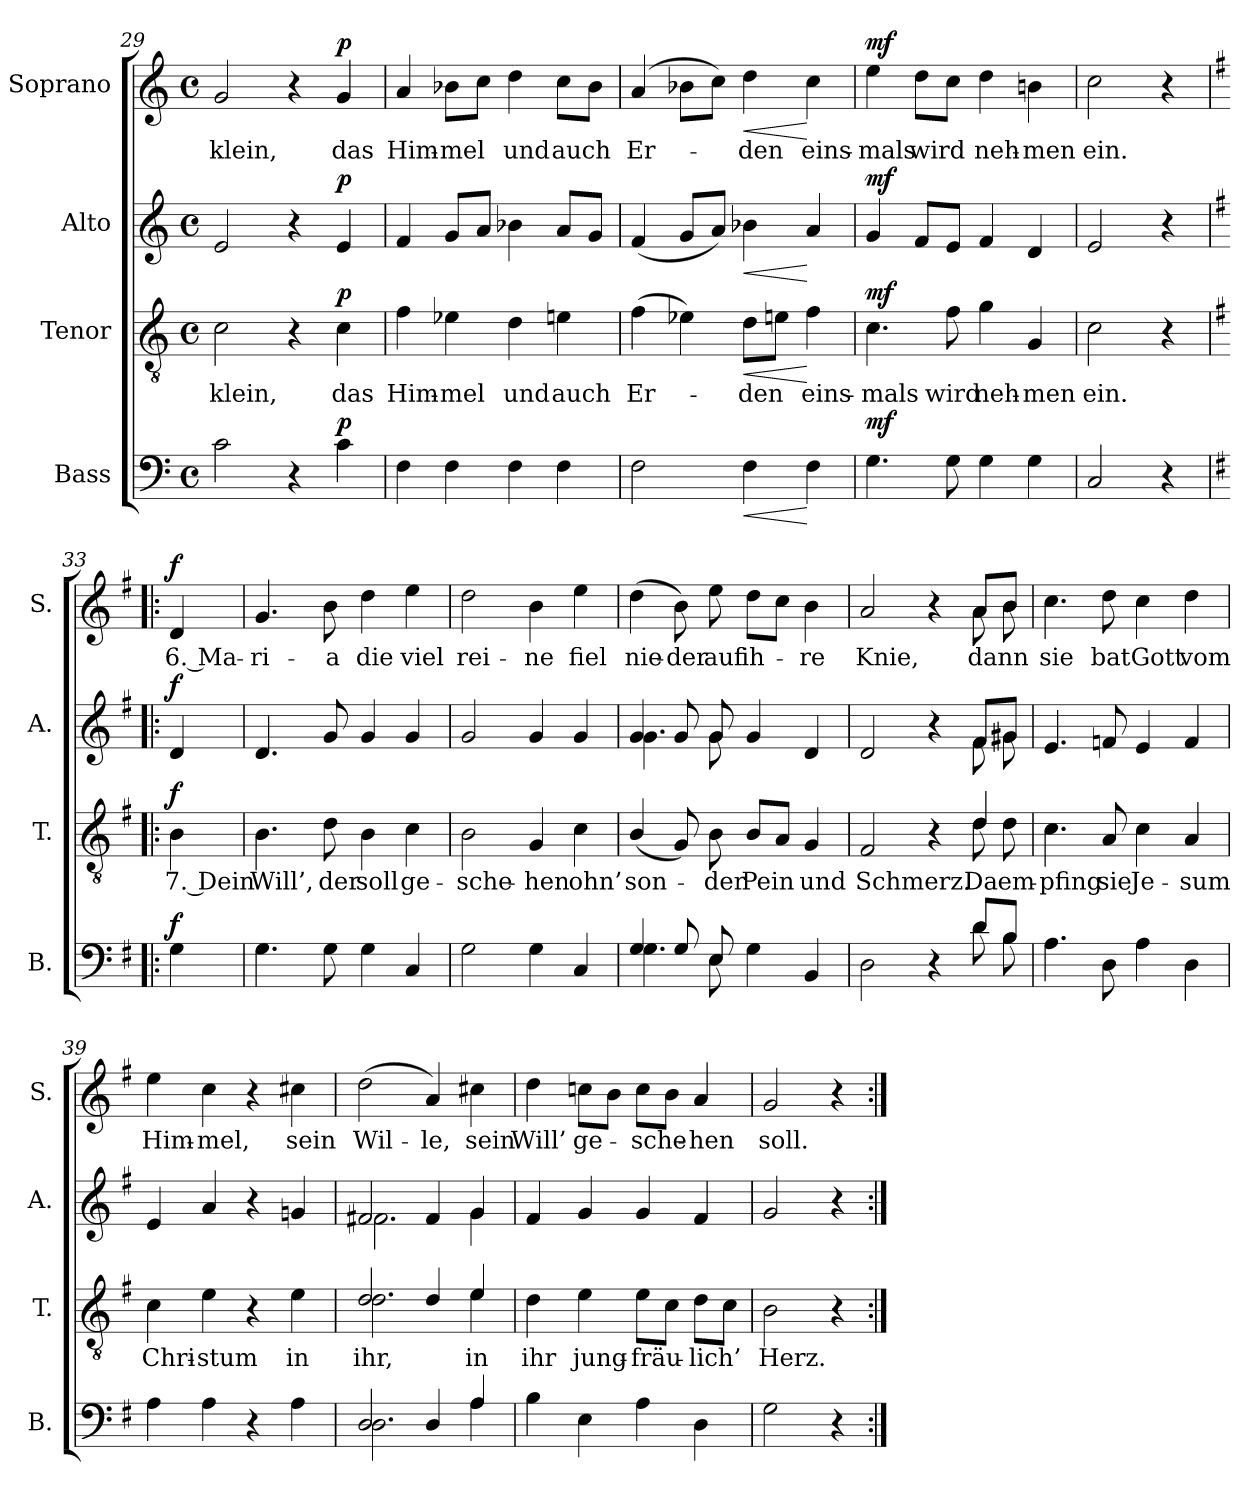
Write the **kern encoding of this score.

**kern	**dynam	**kern	**text	**dynam	**kern	**dynam	**kern	**text	**dynam
*part4	*part4	*part3	*part3	*part3	*part2	*part2	*part1	*part1	*part1
*staff4	*staff4	*staff3	*staff3	*staff3	*staff2	*staff2	*staff1	*staff1	*staff1
*I"Bass	*	*I"Tenor	*	*	*I"Alto	*	*I"Soprano	*	*
*I'B.	*	*I'T.	*	*	*I'A.	*	*I'S.	*	*
*clefF4	*	*clefGv2	*	*	*clefG2	*	*clefG2	*	*
*k[]	*	*k[]	*	*	*k[]	*	*k[]	*	*
*M4/4	*	*M4/4	*	*	*M4/4	*	*M4/4	*	*
*met(c)	*	*met(c)	*	*	*met(c)	*	*met(c)	*	*
=29	=29	=29	=29	=29	=29	=29	=29	=29	=29
!	!	!	!LO:LY:b	!	!	!	!	!LO:LY:b	!
2c\	.	2c\	klein,	.	2e/	.	2g/	klein,	.
4r	.	4r	.	.	4r	.	4r	.	.
!	!LO:DY:a	!	!LO:LY:b	!LO:DY:a	!	!LO:DY:a	!	!LO:LY:b	!LO:DY:a
4c\	p	4c\	das	p	4e/	p	4g/	das	p
=30	=30	=30	=30	=30	=30	=30	=30	=30	=30
!	!	!	!LO:LY:b	!	!	!	!	!LO:LY:b	!
4F\	.	4f\	Him-	.	4f/	.	4a/	Him-	.
!	!	!	!LO:LY:b	!	!	!	!	!LO:LY:b	!
4F\	.	4e-X\	mel	.	8g/L	.	8b-X\L	mel	.
.	.	.	.	.	8a/J	.	8cc\J	.	.
!	!	!	!LO:LY:b	!	!	!	!	!LO:LY:b	!
4F\	.	4d\	und	.	4b-X\	.	4dd\	und	.
!	!	!	!LO:LY:b	!	!	!	!	!LO:LY:b	!
4F\	.	4en\	auch	.	8a/L	.	8cc\L	auch	.
.	.	.	.	.	8g/J	.	8b-\J	.	.
!!LO:LB:g=z
=31	=31	=31	=31	=31	=31	=31	=31	=31	=31
!	!	!	!LO:LY:b	!	!	!	!	!LO:LY:b	!
2F\	.	(4f\	Er-	.	(4f/	.	(4a/	Er-	.
.	.	4e-X\)	.	.	8g/L	.	8b-X\L	.	.
.	.	.	.	.	8a/J)	.	8cc\J)	.	.
!	!LO:HP:b	!	!LO:LY:b	!LO:HP:b	!	!LO:HP:b	!	!LO:LY:b	!LO:HP:b
4F\	<	8d\L	-den	<	4b-X\	<	4dd\	-den	<
.	.	8en\J	.	.	.	.	.	.	.
!	!	!	!LO:LY:b	!	!	!	!	!LO:LY:b	!
4F\	[	4f\	eins-	[	4a/	[	4cc\	eins-	[
=32	=32	=32	=32	=32	=32	=32	=32	=32	=32
!	!LO:DY:a	!	!LO:LY:b	!LO:DY:a	!	!LO:DY:a	!	!LO:LY:b	!LO:DY:a
4.G\	mf	4.c\	-mals	mf	4g/	mf	4ee\	-mals	mf
!	!	!	!	!	!	!	!	!LO:LY:b	!
.	.	.	.	.	8f/L	.	8dd\L	wird	.
!	!	!	!LO:LY:b	!	!	!	!	!	!
8G\	.	8f\	wird	.	8e/J	.	8cc\J	.	.
!	!	!	!LO:LY:b	!	!	!	!	!LO:LY:b	!
4G\	.	4g\	neh-	.	4f/	.	4dd\	neh-	.
!	!	!	!LO:LY:b	!	!	!	!	!LO:LY:b	!
4G\	.	4G/	-men	.	4d/	.	4bn\	-men	.
=33	=33	=33	=33	=33	=33	=33	=33	=33	=33
!	!	!	!LO:LY:b	!	!	!	!	!LO:LY:b	!
2C/	.	2c\	ein.	.	2e/	.	2cc\	ein.	.
4r	.	4r	.	.	4r	.	4r	.	.
=33X2!|:	=33X2!|:	=33X2!|:	=33X2!|:	=33X2!|:	=33X2!|:	=33X2!|:	=33X2!|:	=33X2!|:	=33X2!|:
*k[f#]	*	*k[f#]	*	*	*k[f#]	*	*k[f#]	*	*
!	!LO:DY:a	!	!LO:LY:b	!LO:DY:a	!	!LO:DY:a	!	!LO:LY:b	!LO:DY:a
4G\	f	4B\	7. Dein	f	4d/	f	4d/	6. Ma-	f
=34	=34	=34	=34	=34	=34	=34	=34	=34	=34
!	!	!	!LO:LY:b	!	!	!	!	!LO:LY:b	!
4.G\	.	4.B\	Will’,	.	4.d/	.	4.g/	-ri-	.
!	!	!	!LO:LY:b	!	!	!	!	!LO:LY:b	!
8G\	.	8d\	der	.	8g/	.	8b\	-a	.
!	!	!	!LO:LY:b	!	!	!	!	!LO:LY:b	!
4G\	.	4B\	soll	.	4g/	.	4dd\	die	.
!	!	!	!LO:LY:b	!	!	!	!	!LO:LY:b	!
4C/	.	4c\	ge-	.	4g/	.	4ee\	viel	.
!!LO:LB:g=z
=35	=35	=35	=35	=35	=35	=35	=35	=35	=35
!	!	!	!LO:LY:b	!	!	!	!	!LO:LY:b	!
2G\	.	2B\	-sche-	.	2g/	.	2dd\	rei-	.
!	!	!	!LO:LY:b	!	!	!	!	!LO:LY:b	!
4G\	.	4G/	-hen	.	4g/	.	4b\	-ne	.
!	!	!	!LO:LY:b	!	!	!	!	!LO:LY:b	!
4C/	.	4c\	ohn’	.	4g/	.	4ee\	fiel	.
=36	=36	=36	=36	=36	=36	=36	=36	=36	=36
*^	*	*	*	*	*^	*	*	*	*
!	!LO:N:head=solid	!	!	!LO:LY:b	!	!	!LO:N:head=solid	!	!	!LO:LY:b	!
4G/	4.G\	.	(4B/	son-	.	4g/	4.g\	.	(4dd\	nie-	.
!	!	!	!	!	!	!	!	!	!	!LO:LY:b	!
8G/	.	.	8G/)	.	.	8g/	.	.	8b\)	-der	.
!	!	!	!	!LO:LY:b	!	!	!	!	!	!LO:LY:b	!
8E/	8E\	.	8B\	-der	.	8g/	8g\	.	8ee\	auf	.
!	!	!	!	!LO:LY:b	!	!	!	!	!	!LO:LY:b	!
4G\	2ryy	.	8B/L	Pein	.	4g/	2ryy	.	8dd\L	ih-	.
.	.	.	8A/J	.	.	.	.	.	8cc\J	.	.
!	!	!	!	!LO:LY:b	!	!	!	!	!	!LO:LY:b	!
4BB/	.	.	4G/	und	.	4d/	.	.	4b\	-re	.
=37	=37	=37	=37	=37	=37	=37	=37	=37	=37	=37	=37
*	*	*	*^	*	*	*	*	*	*	*	*
!	!	!	!	!	!LO:LY:b	!	!	!	!	!	!LO:LY:b	!
*	*	*	*	*	*	*	*	*	*	*^	*	*
2D\	2ryy	.	2.ryy	2F#/	Schmerz.	.	2d/	2ryy	.	2a/	2.ryy	Knie,	.
4r	4ryy	.	.	4r	.	.	4r	4ryy	.	4r	.	.	.
!	!	!	!	!	!LO:LY:b	!	!	!	!	!	!	!LO:LY:b	!
8d/L	8d\	.	8d\	4d/	Da	.	8f#/L	8f#\	.	8a/L	8a\	dann	.
!	!	!	!	!	!LO:LY:b	!	!	!	!	!	!	!	!
8B/J	8B\	.	8d\	.	em-	.	8g#X/J	8g#\	.	8b/J	8b\	.	.
*	*	*	*v	*v	*	*	*	*	*	*	*	*	*
=38	=38	=38	=38	=38	=38	=38	=38	=38	=38	=38	=38	=38
!	!	!	!	!LO:LY:b	!	!	!	!	!	!	!LO:LY:b	!
*	*	*	*	*	*	*v	*v	*	*	*	*	*
*v	*v	*	*	*	*	*	*	*v	*v	*	*
4.A\	.	4.c\	-pfing	.	4.e/	.	4.cc\	sie	.
!	!	!	!LO:LY:b	!	!	!	!	!LO:LY:b	!
8D\	.	8A/	sie	.	8fn/	.	8dd\	bat	.
!	!	!	!LO:LY:b	!	!	!	!	!LO:LY:b	!
4A\	.	4c\	Je-	.	4e/	.	4cc\	Gott	.
!	!	!	!LO:LY:b	!	!	!	!	!LO:LY:b	!
4D\	.	4A/	-sum	.	4f/	.	4dd\	vom	.
!!LO:LB:g=z
=39	=39	=39	=39	=39	=39	=39	=39	=39	=39
!	!	!	!LO:LY:b	!	!	!	!	!LO:LY:b	!
4A\	.	4c\	Chri-	.	4e/	.	4ee\	Him-	.
!	!	!	!LO:LY:b	!	!	!	!	!LO:LY:b	!
4A\	.	4e\	-stum	.	4a/	.	4cc\	-mel,	.
4r	.	4r	.	.	4r	.	4r	.	.
!	!	!	!LO:LY:b	!	!	!	!	!LO:LY:b	!
4A\	.	4e\	in	.	4gn/	.	4cc#X\	sein	.
=40	=40	=40	=40	=40	=40	=40	=40	=40	=40
*^	*	*^	*	*	*^	*	*	*	*
!	!LO:N:head=open	!	!	!LO:N:head=open	!LO:LY:b	!	!	!LO:N:head=open	!	!	!LO:LY:b	!
2D/	2.D\	.	2d/	2.d\	ihr,	.	2f#X/	2.f#\	.	(2dd\	Wil-	.
!	!	!	!	!	!	!	!	!	!	!	!LO:LY:b	!
4D/	.	.	4d/	.	.	.	4f#/	.	.	4a/)	-le,	.
!	!	!	!	!	!LO:LY:b	!	!	!	!	!	!LO:LY:b	!
4A/	4A\	.	4e/	4e\	in	.	4g/	4g\	.	4cc#X\	sein	.
=41	=41	=41	=41	=41	=41	=41	=41	=41	=41	=41	=41	=41
!	!	!	!	!	!LO:LY:b	!	!	!	!	!	!LO:LY:b	!
*v	*v	*	*	*	*	*	*v	*v	*	*	*	*
*	*	*v	*v	*	*	*	*	*	*	*
4B\	.	4d\	ihr	.	4f#/	.	4dd\	Will’	.
!	!	!	!LO:LY:b	!	!	!	!	!LO:LY:b	!
4E\	.	4e\	jung-	.	4g/	.	8ccn\L	ge-	.
.	.	.	.	.	.	.	8b\J	.	.
!	!	!	!LO:LY:b	!	!	!	!	!LO:LY:b	!
4A\	.	8e\L	-fräu-	.	4g/	.	8cc\L	-sche-	.
.	.	8c\J	.	.	.	.	8b\J	.	.
!	!	!	!LO:LY:b	!	!	!	!	!LO:LY:b	!
4D\	.	8d\L	-lich’	.	4f#/	.	4a/	-hen	.
.	.	8c\J	.	.	.	.	.	.	.
=42	=42	=42	=42	=42	=42	=42	=42	=42	=42
!	!	!	!LO:LY:b	!	!	!	!	!LO:LY:b	!
2G\	.	2B\	Herz.	.	2g/	.	2g/	soll.	.
4r	.	4r	.	.	4r	.	4r	.	.
=:|!	=:|!	=:|!	=:|!	=:|!	=:|!	=:|!	=:|!	=:|!	=:|!
*-	*-	*-	*-	*-	*-	*-	*-	*-	*-
